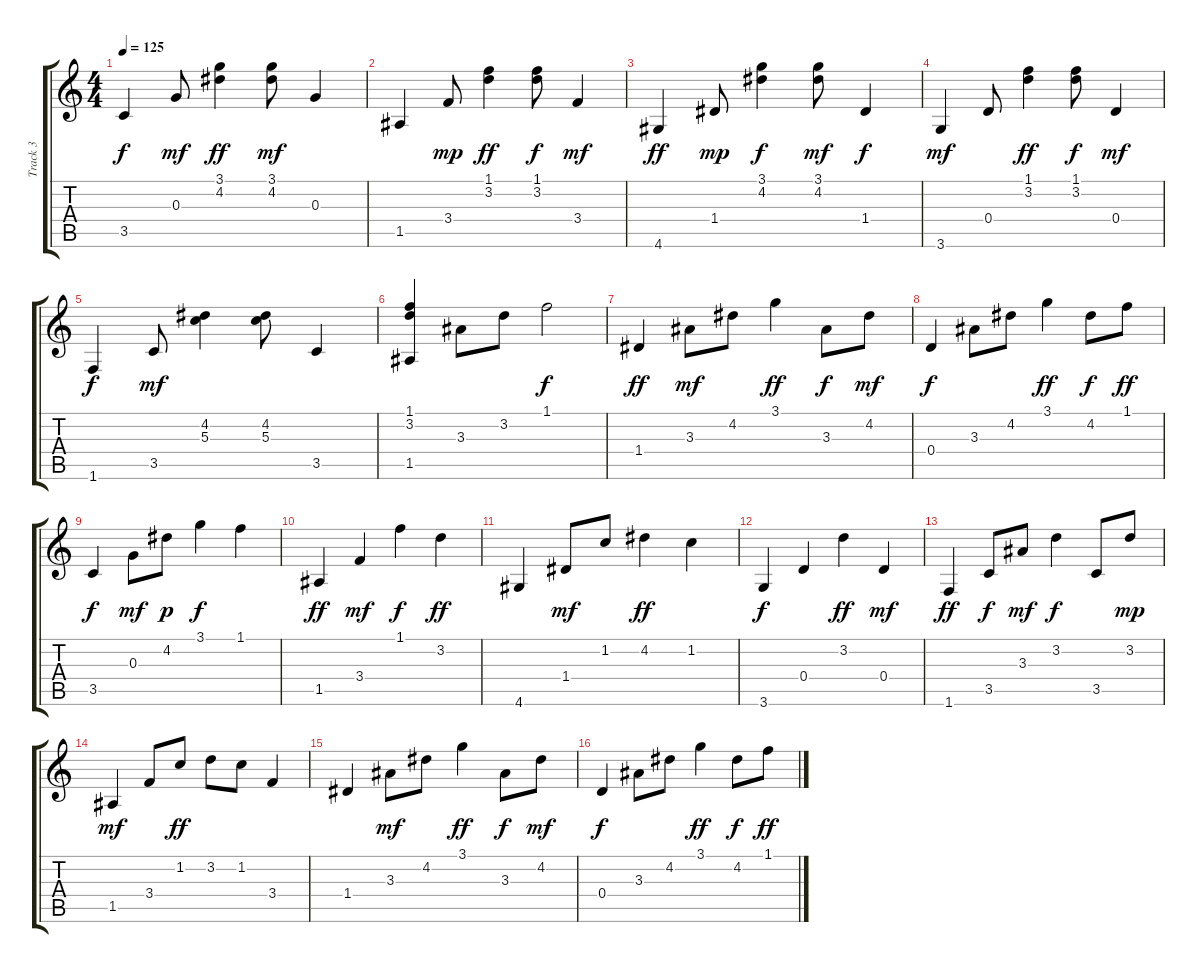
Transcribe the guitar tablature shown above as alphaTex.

\track ("Track 3" "Track 3") {instrument acousticguitarsteel}
\staff {score tabs}
\tuning (E4 B3 G3 D3 A2 E2) {hide}
\ts (4 4)
\tempo 125
\clef g2
\ks c
3.5.4{dy f} 0.3.8{dy mf} (3.1 4.2).4{dy ff} (3.1 4.2).8{dy mf} 0.3.4 |
1.5.4 3.4.8{dy mp} (1.1 3.2).4{dy ff} (1.1 3.2).8{dy f} 3.4.4{dy mf} |
4.6.4{dy ff} 1.4.8{dy mp} (3.1 4.2).4{dy f} (3.1 4.2).8{dy mf} 1.4.4{dy f} |
3.6.4{dy mf} 0.4.8 (1.1 3.2).4{dy ff} (1.1 3.2).8{dy f} 0.4.4{dy mf} |
1.6.4{dy f} 3.5.8{dy mf} (4.2 5.3).4 (4.2 5.3).8 3.5.4 |
(1.1 3.2 1.5).4 3.3.8 3.2.8 1.1.2{dy f} |
1.4.4{dy ff} 3.3.8{dy mf} 4.2.8 3.1.4{dy ff} 3.3.8{dy f} 4.2.8{dy mf} |
0.4.4{dy f} 3.3.8 4.2.8 3.1.4{dy ff} 4.2.8{dy f} 1.1.8{dy ff} |
3.5.4{dy f} 0.3.8{dy mf} 4.2.8{dy p} 3.1.4{dy f} 1.1.4 |
1.5.4{dy ff} 3.4.4{dy mf} 1.1.4{dy f} 3.2.4{dy ff} |
4.6.4 1.4.8{dy mf} 1.2.8 4.2.4{dy ff} 1.2.4 |
3.6.4{dy f} 0.4.4 3.2.4{dy ff} 0.4.4{dy mf} |
1.6.4{dy ff} 3.5.8{dy f} 3.3.8{dy mf} 3.2.4{dy f} 3.5.8 3.2.8{dy mp} |
1.5.4{dy mf} 3.4.8 1.2.8{dy ff} 3.2.8 1.2.8 3.4.4 |
1.4.4 3.3.8{dy mf} 4.2.8 3.1.4{dy ff} 3.3.8{dy f} 4.2.8{dy mf} |
0.4.4{dy f} 3.3.8 4.2.8 3.1.4{dy ff} 4.2.8{dy f} 1.1.8{dy ff}
